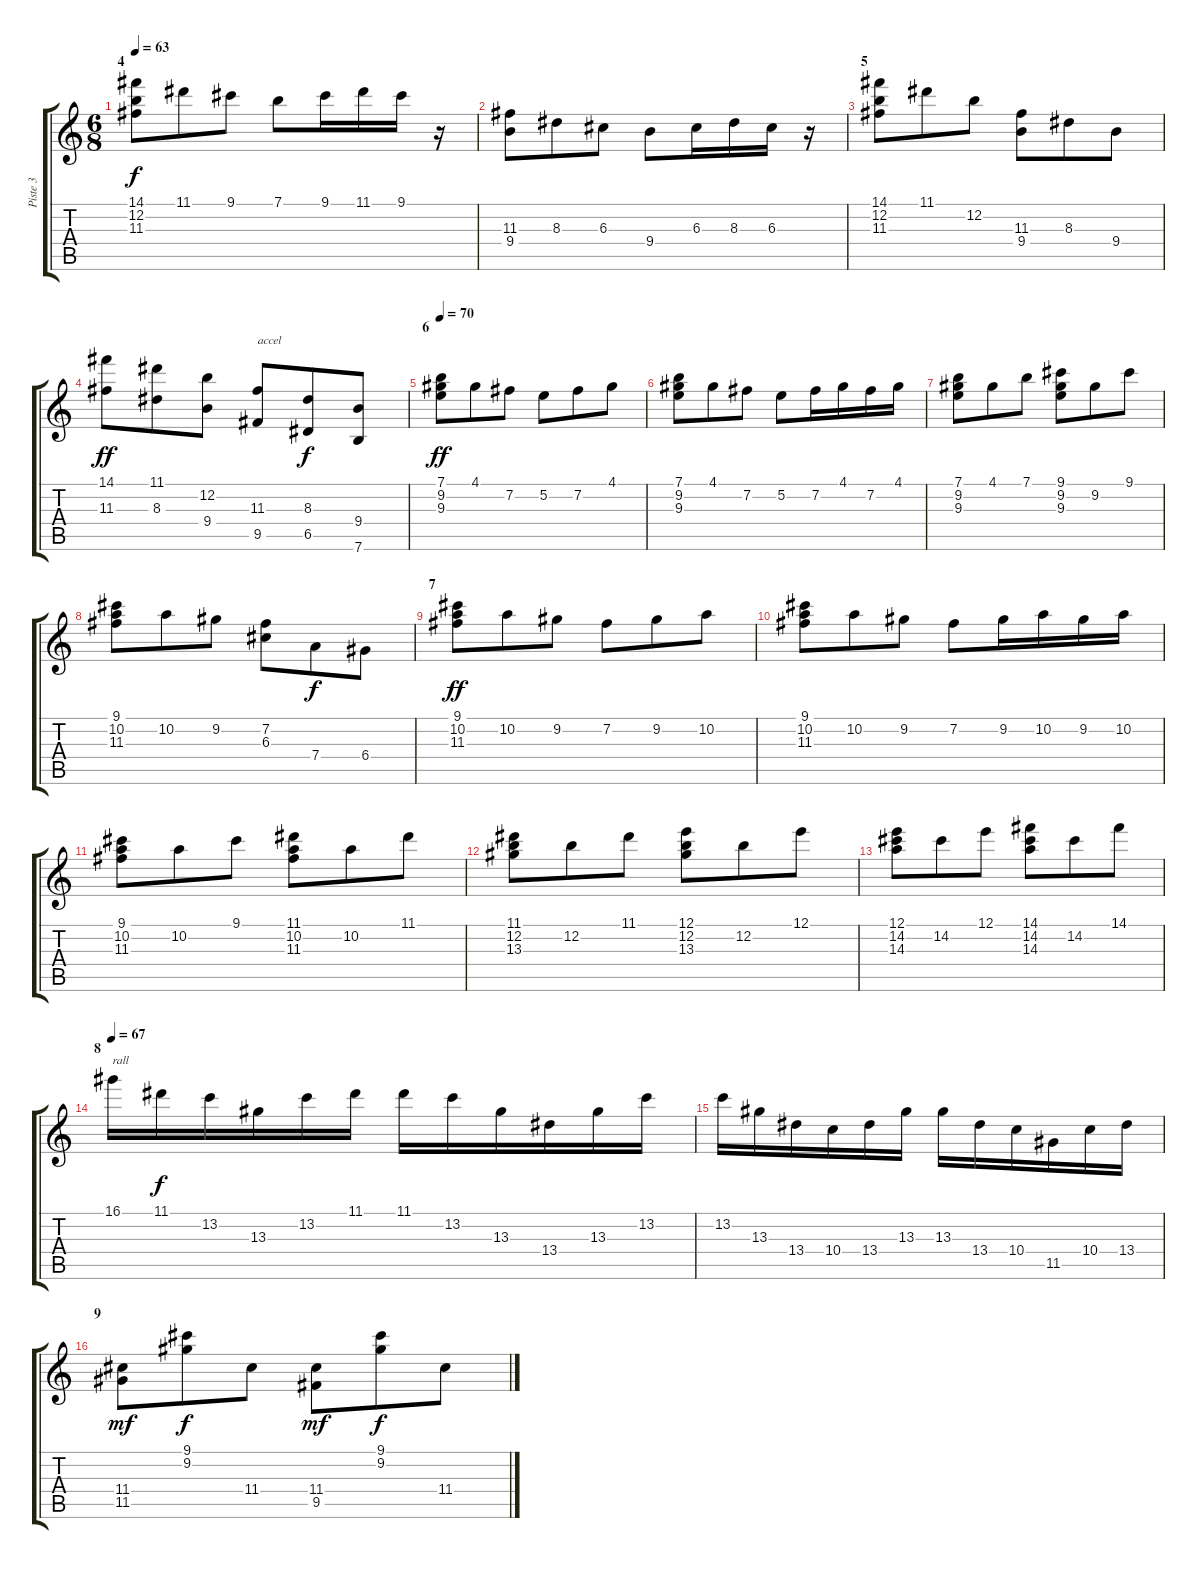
\track ("Piste 3" "Piste 3") {instrument acousticguitarnylon}
\staff {score tabs}
\tuning (E4 B3 G3 D3 A2 E2) {hide}
\ts (6 8)
\section ("" "4")
\tempo 63
\clef g2
\ks c
(14.1 12.2 11.3).8{dy f} 11.1.8 9.1.8 7.1.8 9.1.16 11.1.16 9.1.16 r.16 |
(11.3 9.4).8 8.3.8 6.3.8 9.4.8 6.3.16 8.3.16 6.3.16 r.16 |
\section ("" "5")
(14.1 12.2 11.3).8 11.1.8 12.2.8 (11.3 9.4).8 8.3.8 9.4.8 |
(14.1 11.3).8{dy ff} (11.1 8.3).8 (12.2 9.4).8 (11.3 9.5).8{txt "accel"} (8.3 6.5).8{dy f} (9.4 7.6).8 |
\section ("" "6")
\tempo 70
(7.1 9.2 9.3).8{dy ff} 4.1.8 7.2.8 5.2.8 7.2.8 4.1.8 |
(7.1 9.2 9.3).8 4.1.8 7.2.8 5.2.8 7.2.16 4.1.16 7.2.16 4.1.16 |
(7.1 9.2 9.3).8 4.1.8 7.1.8 (9.1 9.2 9.3).8 9.2.8 9.1.8 |
(9.1 10.2 11.3).8 10.2.8 9.2.8 (7.2 6.3).8 7.4.8{dy f} 6.4.8 |
\section ("" "7")
(9.1 10.2 11.3).8{dy ff} 10.2.8 9.2.8 7.2.8 9.2.8 10.2.8 |
(9.1 10.2 11.3).8 10.2.8 9.2.8 7.2.8 9.2.16 10.2.16 9.2.16 10.2.16 |
(9.1 10.2 11.3).8 10.2.8 9.1.8 (11.1 10.2 11.3).8 10.2.8 11.1.8 |
(11.1 12.2 13.3).8 12.2.8 11.1.8 (12.1 12.2 13.3).8 12.2.8 12.1.8 |
(12.1 14.2 14.3).8 14.2.8 12.1.8 (14.1 14.2 14.3).8 14.2.8 14.1.8 |
\section ("" "8")
\tempo 67
16.1.16{txt "rall"} 11.1.16{dy f} 13.2.16 13.3.16 13.2.16 11.1.16 11.1.16 13.2.16 13.3.16 13.4.16 13.3.16 13.2.16 |
13.2.16 13.3.16 13.4.16 10.4.16 13.4.16 13.3.16 13.3.16 13.4.16 10.4.16 11.5.16 10.4.16 13.4.16 |
\section ("" "9")
(11.4 11.5).8{dy mf} (9.1 9.2).8{dy f} 11.4.8 (11.4 9.5).8{dy mf} (9.1 9.2).8{dy f} 11.4.8
